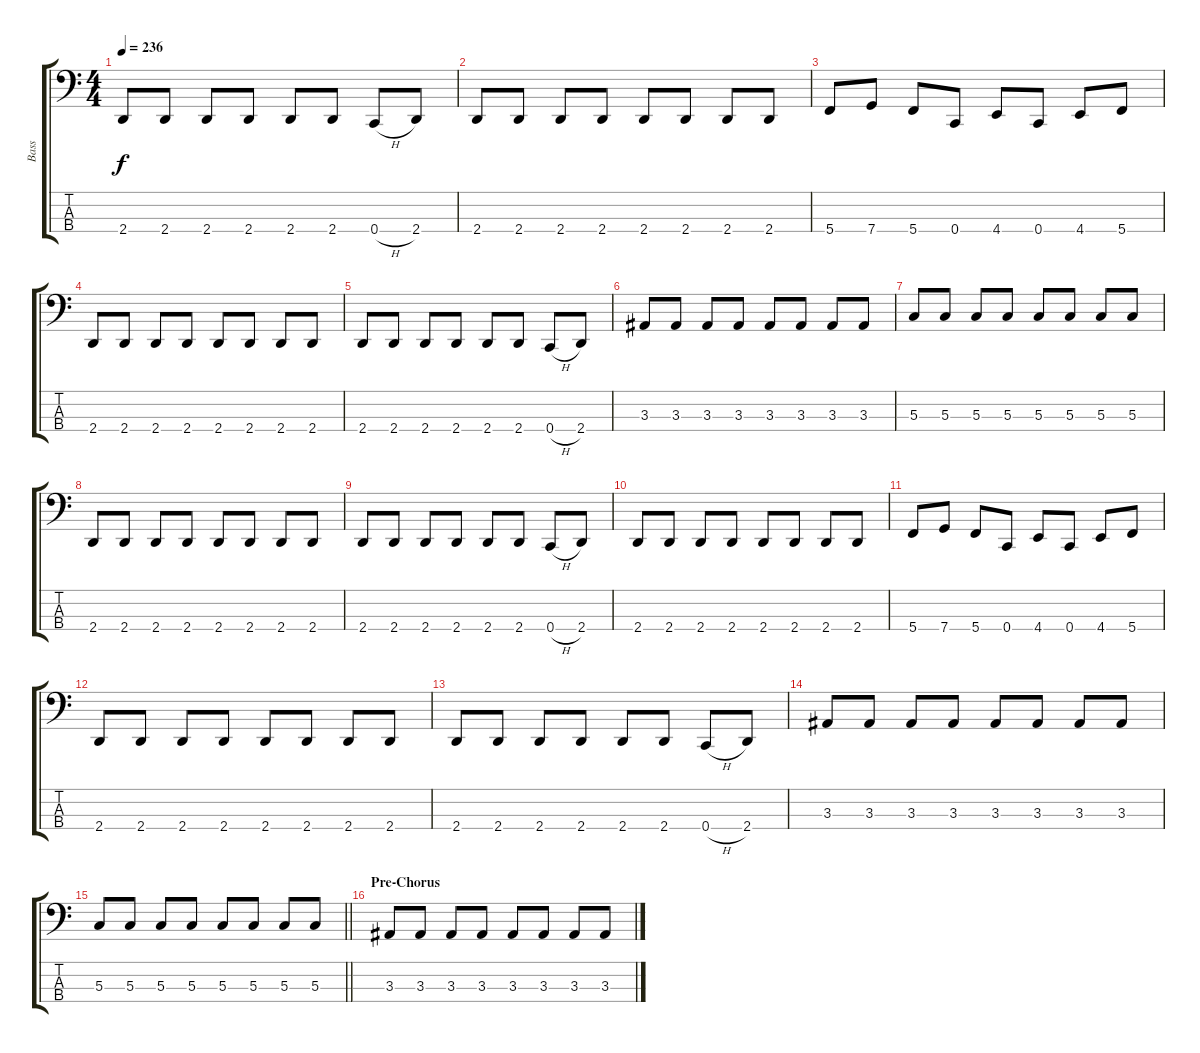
\track ("Bass" "Bass") {instrument electricbasspick}
\staff {score tabs}
\tuning (F2 C2 G1 C1) {hide}
\ts (4 4)
\tempo 236
\clef f4
\ks c
2.4.8{dy f} 2.4.8 2.4.8 2.4.8 2.4.8 2.4.8 0.4{h}.8 2.4.8 |
2.4.8 2.4.8 2.4.8 2.4.8 2.4.8 2.4.8 2.4.8 2.4.8 |
5.4.8 7.4.8 5.4.8 0.4.8 4.4.8 0.4.8 4.4.8 5.4.8 |
2.4.8 2.4.8 2.4.8 2.4.8 2.4.8 2.4.8 2.4.8 2.4.8 |
2.4.8 2.4.8 2.4.8 2.4.8 2.4.8 2.4.8 0.4{h}.8 2.4.8 |
3.3.8 3.3.8 3.3.8 3.3.8 3.3.8 3.3.8 3.3.8 3.3.8 |
5.3.8 5.3.8 5.3.8 5.3.8 5.3.8 5.3.8 5.3.8 5.3.8 |
2.4.8 2.4.8 2.4.8 2.4.8 2.4.8 2.4.8 2.4.8 2.4.8 |
2.4.8 2.4.8 2.4.8 2.4.8 2.4.8 2.4.8 0.4{h}.8 2.4.8 |
2.4.8 2.4.8 2.4.8 2.4.8 2.4.8 2.4.8 2.4.8 2.4.8 |
5.4.8 7.4.8 5.4.8 0.4.8 4.4.8 0.4.8 4.4.8 5.4.8 |
2.4.8 2.4.8 2.4.8 2.4.8 2.4.8 2.4.8 2.4.8 2.4.8 |
2.4.8 2.4.8 2.4.8 2.4.8 2.4.8 2.4.8 0.4{h}.8 2.4.8 |
3.3.8 3.3.8 3.3.8 3.3.8 3.3.8 3.3.8 3.3.8 3.3.8 |
\barLineRight lightlight
5.3.8 5.3.8 5.3.8 5.3.8 5.3.8 5.3.8 5.3.8 5.3.8 |
\section ("" "Pre-Chorus")
3.3.8 3.3.8 3.3.8 3.3.8 3.3.8 3.3.8 3.3.8 3.3.8
